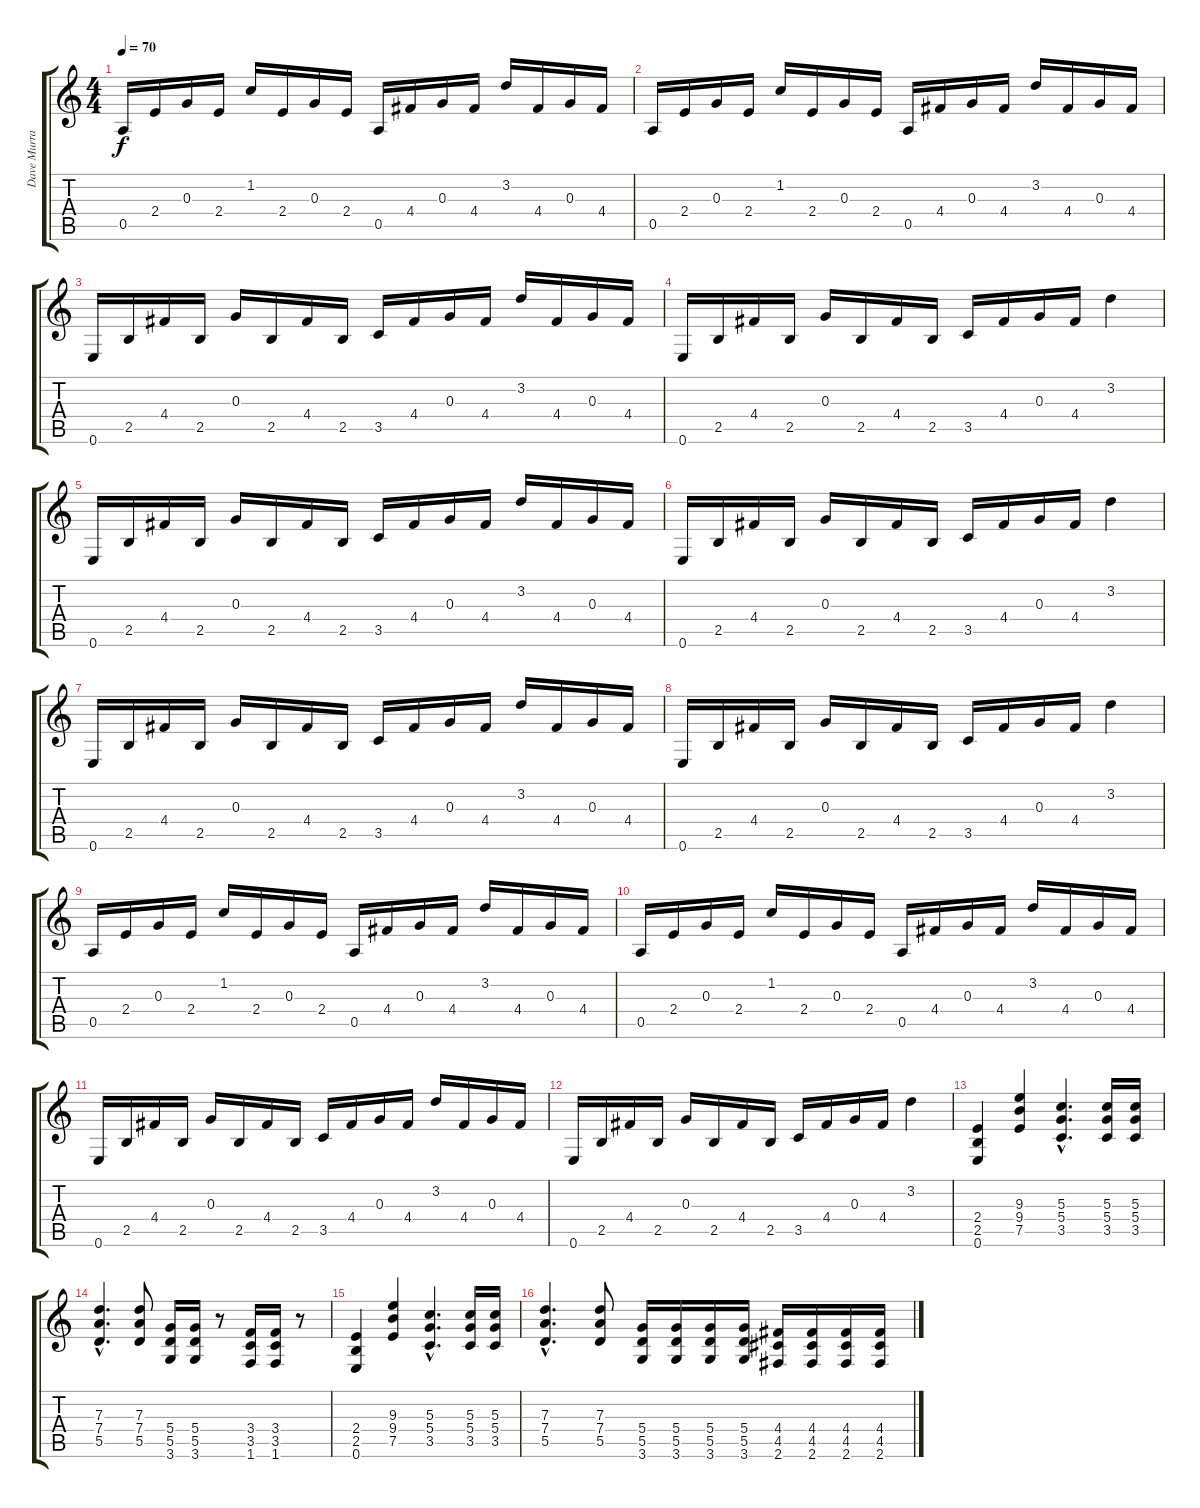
\track ("Dave Murray" "Dave Murra") {instrument distortionguitar}
\staff {score tabs}
\tuning (E4 B3 G3 D3 A2 E2) {hide}
\ts (4 4)
\tempo 70
\clef g2
\ks c
0.5.16{dy f} 2.4.16 0.3.16 2.4.16 1.2.16 2.4.16 0.3.16 2.4.16 0.5.16 4.4.16 0.3.16 4.4.16 3.2.16 4.4.16 0.3.16 4.4.16 |
0.5.16 2.4.16 0.3.16 2.4.16 1.2.16 2.4.16 0.3.16 2.4.16 0.5.16 4.4.16 0.3.16 4.4.16 3.2.16 4.4.16 0.3.16 4.4.16 |
0.6.16 2.5.16 4.4.16 2.5.16 0.3.16 2.5.16 4.4.16 2.5.16 3.5.16 4.4.16 0.3.16 4.4.16 3.2.16 4.4.16 0.3.16 4.4.16 |
0.6.16 2.5.16 4.4.16 2.5.16 0.3.16 2.5.16 4.4.16 2.5.16 3.5.16 4.4.16 0.3.16 4.4.16 3.2.4 |
0.6.16 2.5.16 4.4.16 2.5.16 0.3.16 2.5.16 4.4.16 2.5.16 3.5.16 4.4.16 0.3.16 4.4.16 3.2.16 4.4.16 0.3.16 4.4.16 |
0.6.16 2.5.16 4.4.16 2.5.16 0.3.16 2.5.16 4.4.16 2.5.16 3.5.16 4.4.16 0.3.16 4.4.16 3.2.4 |
0.6.16 2.5.16 4.4.16 2.5.16 0.3.16 2.5.16 4.4.16 2.5.16 3.5.16 4.4.16 0.3.16 4.4.16 3.2.16 4.4.16 0.3.16 4.4.16 |
0.6.16 2.5.16 4.4.16 2.5.16 0.3.16 2.5.16 4.4.16 2.5.16 3.5.16 4.4.16 0.3.16 4.4.16 3.2.4 |
0.5.16 2.4.16 0.3.16 2.4.16 1.2.16 2.4.16 0.3.16 2.4.16 0.5.16 4.4.16 0.3.16 4.4.16 3.2.16 4.4.16 0.3.16 4.4.16 |
0.5.16 2.4.16 0.3.16 2.4.16 1.2.16 2.4.16 0.3.16 2.4.16 0.5.16 4.4.16 0.3.16 4.4.16 3.2.16 4.4.16 0.3.16 4.4.16 |
0.6.16 2.5.16 4.4.16 2.5.16 0.3.16 2.5.16 4.4.16 2.5.16 3.5.16 4.4.16 0.3.16 4.4.16 3.2.16 4.4.16 0.3.16 4.4.16 |
0.6.16 2.5.16 4.4.16 2.5.16 0.3.16 2.5.16 4.4.16 2.5.16 3.5.16 4.4.16 0.3.16 4.4.16 3.2.4 |
(2.4 2.5 0.6).4{instrument distortionguitar} (9.3 9.4 7.5).4 (5.3{hac} 5.4{hac} 3.5{hac}).4{d} (5.3 5.4 3.5).16 (5.3 5.4 3.5).16 |
(7.3{hac} 7.4{hac} 5.5{hac}).4{d} (7.3 7.4 5.5).8 (5.4 5.5 3.6).16 (5.4 5.5 3.6).16 r.8 (3.4 3.5 1.6).16 (3.4 3.5 1.6).16 r.8 |
(2.4 2.5 0.6).4 (9.3 9.4 7.5).4 (5.3{hac} 5.4{hac} 3.5{hac}).4{d} (5.3 5.4 3.5).16 (5.3 5.4 3.5).16 |
(7.3{hac} 7.4{hac} 5.5{hac}).4{d} (7.3 7.4 5.5).8 (5.4 5.5 3.6).16 (5.4 5.5 3.6).16 (5.4 5.5 3.6).16 (5.4 5.5 3.6).16 (4.4 4.5 2.6).16 (4.4 4.5 2.6).16 (4.4 4.5 2.6).16 (4.4 4.5 2.6).16
